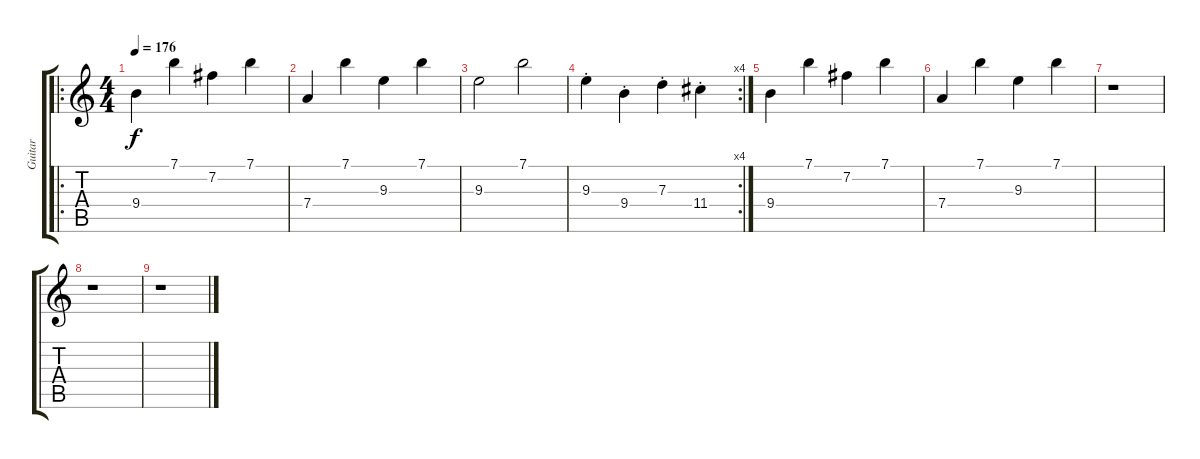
\track ("Guitar" "Guitar") {instrument acousticguitarnylon}
\staff {score tabs}
\tuning (E4 B3 G3 D3 A2 E2) {hide}
\ro
\ts (4 4)
\tempo 176
\clef g2
\ks c
9.4.4{dy f} 7.1.4 7.2.4 7.1.4 |
7.4.4 7.1.4 9.3.4 7.1.4 |
9.3.2 7.1.2 |
\rc 4
9.3{st}.4 9.4{st}.4 7.3{st}.4 11.4{st}.4 |
9.4.4 7.1.4 7.2.4 7.1.4 |
7.4.4 7.1.4 9.3.4 7.1.4 |
r.1 |
r.1 |
r.1
